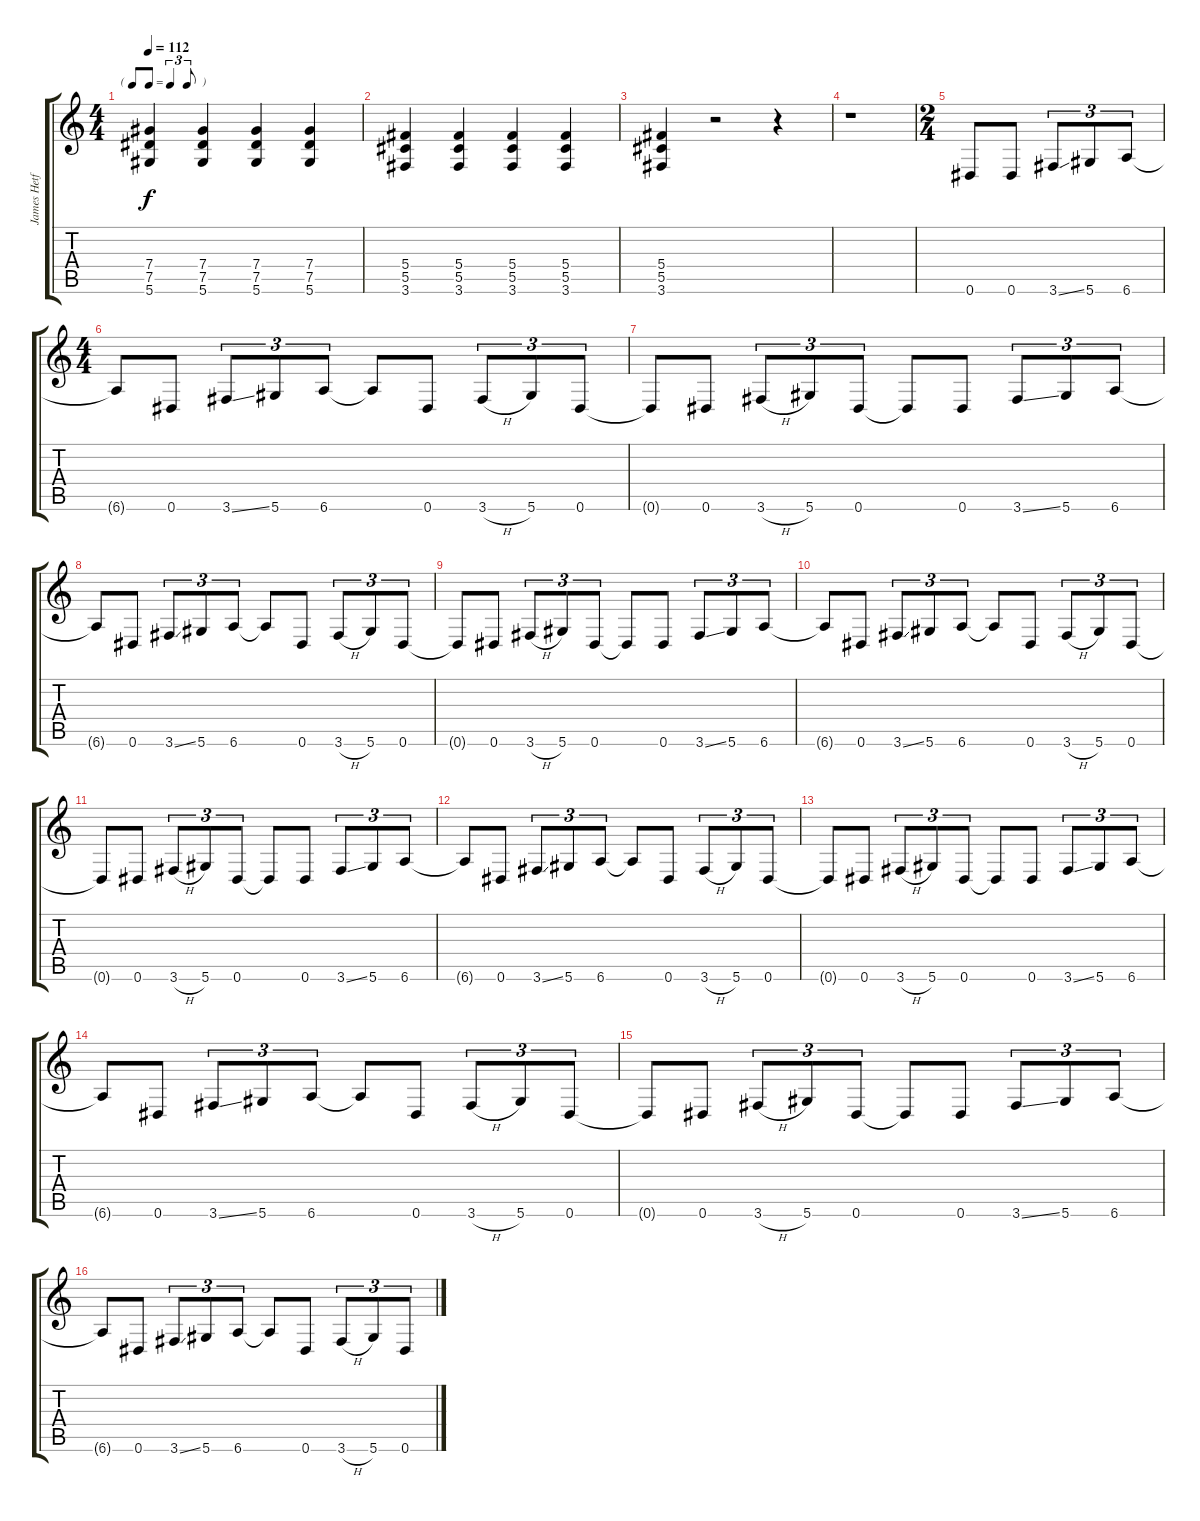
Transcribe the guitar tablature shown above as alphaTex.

\track ("James Hetfield (Gtr 1)" "James Hetf") {instrument distortionguitar}
\staff {score tabs}
\tuning (Eb4 Bb3 Gb3 Db3 Ab2 Eb2) {hide}
\ts (4 4)
\tf triplet8th
\tempo 112
\clef g2
\ks c
(7.4 7.5 5.6).4{dy f} (7.4 7.5 5.6).4 (7.4 7.5 5.6).4 (7.4 7.5 5.6).4 |
(5.4 5.5 3.6).4 (5.4 5.5 3.6).4 (5.4 5.5 3.6).4 (5.4 5.5 3.6).4 |
(5.4 5.5 3.6).4 r.2 r.4 |
r.1 |
\ts (2 4)
0.6.8 0.6.8 3.6{ss}.8{tu (3 2)} 5.6.8{tu (3 2)} 6.6.8{tu (3 2)} |
\ts (4 4)
6.6{t}.8 0.6.8 3.6{ss}.8{tu (3 2)} 5.6.8{tu (3 2)} 6.6.8{tu (3 2)} 6.6{t}.8 0.6.8 3.6{h}.8{tu (3 2)} 5.6.8{tu (3 2)} 0.6.8{tu (3 2)} |
0.6{t}.8 0.6.8 3.6{h}.8{tu (3 2)} 5.6.8{tu (3 2)} 0.6.8{tu (3 2)} 0.6{t}.8 0.6.8 3.6{ss}.8{tu (3 2)} 5.6.8{tu (3 2)} 6.6.8{tu (3 2)} |
6.6{t}.8 0.6.8 3.6{ss}.8{tu (3 2)} 5.6.8{tu (3 2)} 6.6.8{tu (3 2)} 6.6{t}.8 0.6.8 3.6{h}.8{tu (3 2)} 5.6.8{tu (3 2)} 0.6.8{tu (3 2)} |
0.6{t}.8 0.6.8 3.6{h}.8{tu (3 2)} 5.6.8{tu (3 2)} 0.6.8{tu (3 2)} 0.6{t}.8 0.6.8 3.6{ss}.8{tu (3 2)} 5.6.8{tu (3 2)} 6.6.8{tu (3 2)} |
6.6{t}.8 0.6.8 3.6{ss}.8{tu (3 2)} 5.6.8{tu (3 2)} 6.6.8{tu (3 2)} 6.6{t}.8 0.6.8 3.6{h}.8{tu (3 2)} 5.6.8{tu (3 2)} 0.6.8{tu (3 2)} |
0.6{t}.8 0.6.8 3.6{h}.8{tu (3 2)} 5.6.8{tu (3 2)} 0.6.8{tu (3 2)} 0.6{t}.8 0.6.8 3.6{ss}.8{tu (3 2)} 5.6.8{tu (3 2)} 6.6.8{tu (3 2)} |
6.6{t}.8 0.6.8 3.6{ss}.8{tu (3 2)} 5.6.8{tu (3 2)} 6.6.8{tu (3 2)} 6.6{t}.8 0.6.8 3.6{h}.8{tu (3 2)} 5.6.8{tu (3 2)} 0.6.8{tu (3 2)} |
0.6{t}.8 0.6.8 3.6{h}.8{tu (3 2)} 5.6.8{tu (3 2)} 0.6.8{tu (3 2)} 0.6{t}.8 0.6.8 3.6{ss}.8{tu (3 2)} 5.6.8{tu (3 2)} 6.6.8{tu (3 2)} |
6.6{t}.8 0.6.8 3.6{ss}.8{tu (3 2)} 5.6.8{tu (3 2)} 6.6.8{tu (3 2)} 6.6{t}.8 0.6.8 3.6{h}.8{tu (3 2)} 5.6.8{tu (3 2)} 0.6.8{tu (3 2)} |
0.6{t}.8 0.6.8 3.6{h}.8{tu (3 2)} 5.6.8{tu (3 2)} 0.6.8{tu (3 2)} 0.6{t}.8 0.6.8 3.6{ss}.8{tu (3 2)} 5.6.8{tu (3 2)} 6.6.8{tu (3 2)} |
6.6{t}.8 0.6.8 3.6{ss}.8{tu (3 2)} 5.6.8{tu (3 2)} 6.6.8{tu (3 2)} 6.6{t}.8 0.6.8 3.6{h}.8{tu (3 2)} 5.6.8{tu (3 2)} 0.6.8{tu (3 2)}
